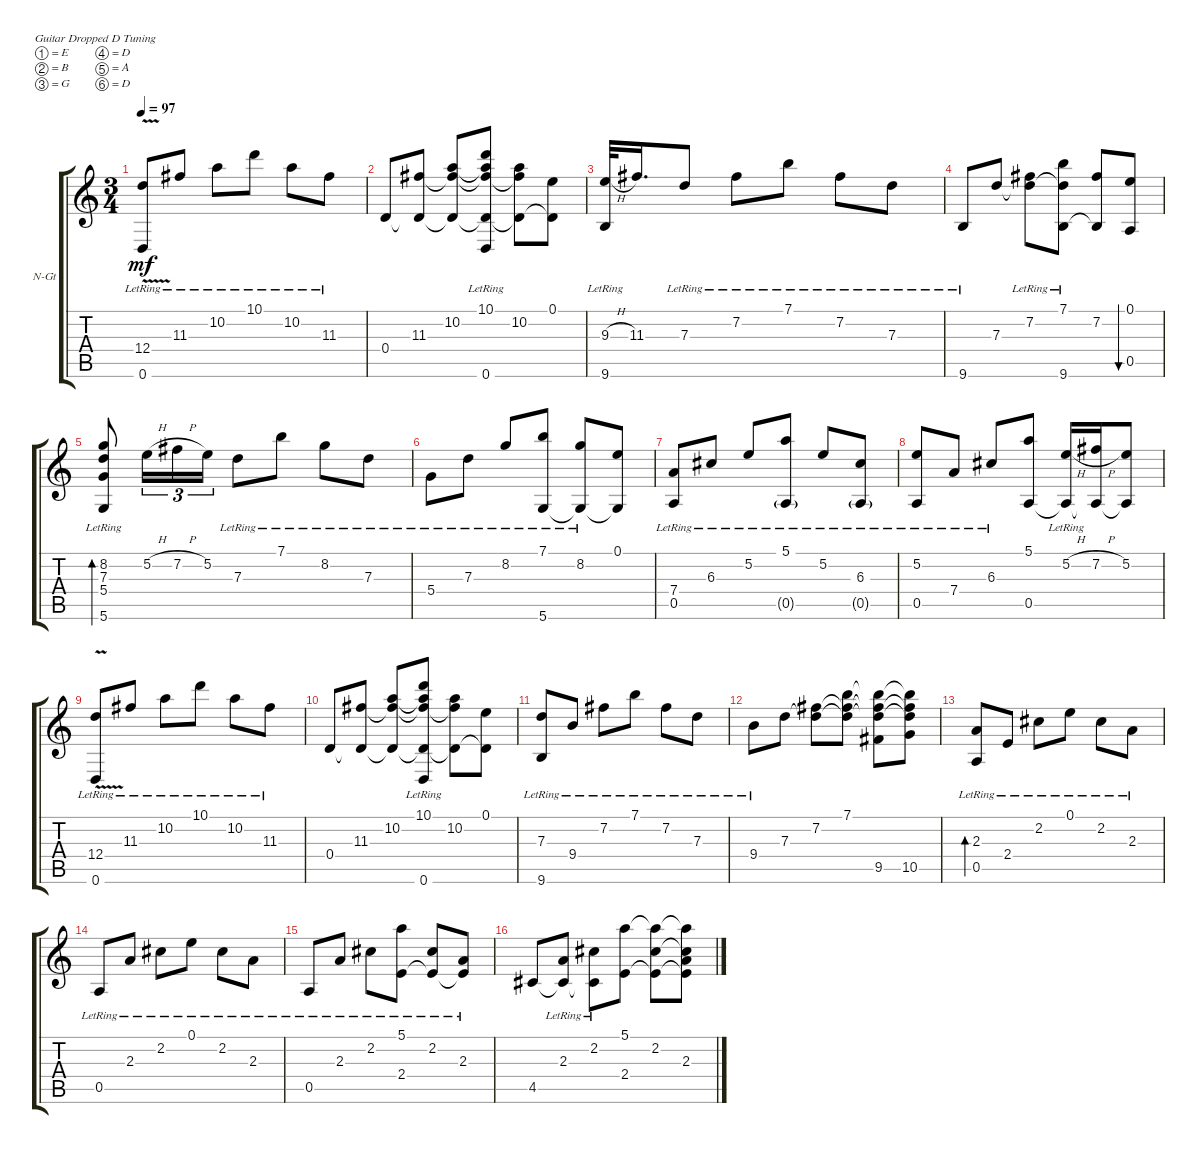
\defaultSystemsLayout 4
\bracketExtendMode groupsimilarinstruments
\firstSystemTrackNameOrientation horizontal
\otherSystemsTrackNameOrientation horizontal
\track ("Nylon Guitar" "N-Gt") {instrument acousticguitarnylon}
\staff {score tabs}
\tuning (E4 B3 G3 D3 A2 D2)
\ts (3 4)
\tempo 97
\clef g2
\ks c
(12.4{v lr} 0.6{lr}).8{dy mf instrument acousticguitarnylon} 11.3{lr}.8 10.2{lr}.8 10.1{lr}.8 10.2{lr}.8 11.3{lr}.8 |
0.4.8 (11.3 0.4{t}).8 (10.2 0.4{t} 11.3{t}).8 (10.1{lr} 0.6{lr} 0.4{t} 10.2{t} 11.3{t}).8 (10.2 0.4{t} 11.3{t}).8 (0.4{t} 0.1).8 |
(9.6{lr} 9.3{h}).32 11.3.16{d} 7.3{lr}.8 7.2{lr}.8 7.1{lr}.8 7.2{lr}.8 7.3{lr}.8 |
9.6{lr}.8 7.3.8 (7.2{lr} 7.3{t}).8 (7.1{lr} 7.3{t} 9.6).8 (9.6{t} 7.2).8 (0.5 0.1).8{bu 240} |
(5.6{lr} 7.3{lr} 5.4{lr} 8.2).8{bd 158} 5.2{h}.16{tu (3 2)} 7.2{h}.16{tu (3 2)} 5.2.16{tu (3 2)} 7.3{lr}.8 7.1{lr}.8 8.2{lr}.8 7.3{lr}.8 |
5.4{lr}.8 7.3{lr}.8 8.2{lr}.8 (7.1{lr} 5.6).8 (8.2{lr} 5.6{t}).8 (5.6{t} 0.1).8 |
(0.5{lr} 7.4).8 6.3{lr}.8 5.2{lr}.8 (5.1{lr} 0.5{g lr}).8 5.2{lr}.8 (6.3{lr} 0.5{g}).8 |
(5.2{lr} 0.5{lr}).8 7.4{lr}.8 6.3{lr}.8 (5.1 0.5).8 (5.2{h lr} 0.5{t}).16 (7.2{h} 0.5{t}).16 (5.2 0.5{t}).8 |
(12.4{v lr} 0.6{lr}).8 11.3{lr}.8 10.2{lr}.8 10.1{lr}.8 10.2{lr}.8 11.3{lr}.8 |
0.4.8 (11.3 0.4{t}).8 (10.2 0.4{t} 11.3{t}).8 (10.1{lr} 0.6{lr} 0.4{t} 10.2{t} 11.3{t}).8 (10.2 0.4{t} 11.3{t}).8 (0.1 0.4{t}).8 |
(9.6{lr} 7.3{lr}).8 9.4{lr}.8 7.2{lr}.8 7.1{lr}.8 7.2{lr}.8 7.3{lr}.8 |
9.4{lr}.8 7.3.8 (7.2 7.3{t}).8 (7.1 7.3{t} 7.2{t}).8 (9.5 7.3{t} 7.1{t} 7.2{t}).8 (10.5 7.3{t} 7.1{t} 7.2{t}).8 |
(0.5{lr} 2.3{lr}).8{bd 117} 2.4{lr}.8 2.2{lr}.8 0.1{lr}.8 2.2{lr}.8 2.3{lr}.8 |
0.5{lr}.8 2.3{lr}.8 2.2{lr}.8 0.1{lr}.8 2.2{lr}.8 2.3{lr}.8 |
0.5{lr}.8 2.3{lr}.8 2.2{lr}.8 (5.1{lr} 2.4).8 (2.2{lr} 2.4{t}).8 (2.3{lr} 2.4{t}).8 |
4.5.8 (2.3{lr} 4.5{t}).8 (2.2{lr} 4.5{t}).8 (2.4 5.1).8 (2.2 2.4{t} 5.1{t}).8 (2.3 2.4{t} 5.1{t} 2.2{t}).8
